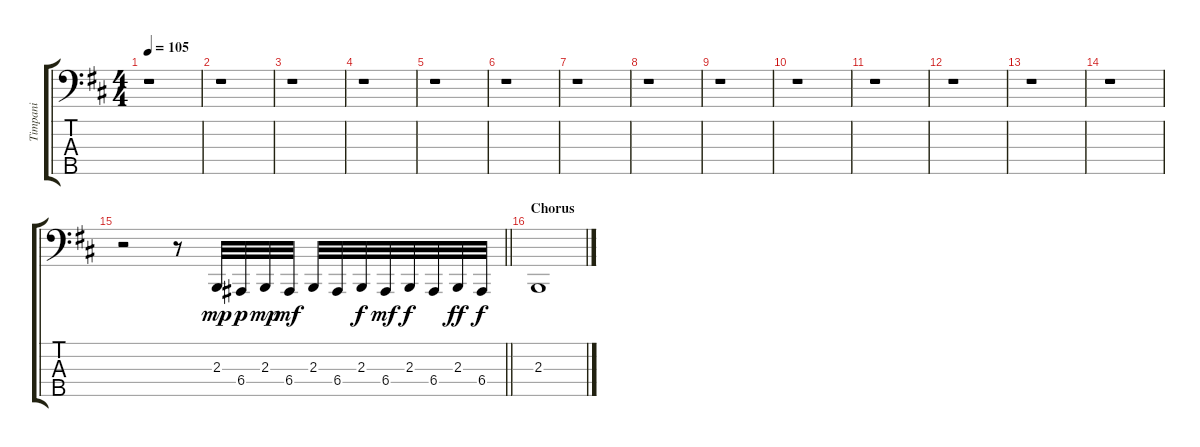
\track ("Timpani" "Timpani") {instrument timpani}
\staff {score tabs}
\tuning (G2 D2 A1 E1 B0) {hide}
\ts (4 4)
\tempo 105
\clef f4
\ks d
r.1{dy mp} |
r.1 |
r.1 |
r.1 |
r.1 |
r.1 |
r.1 |
r.1 |
r.1 |
r.1 |
r.1 |
r.1 |
r.1 |
r.1 |
\barLineRight lightlight
r.2 r.8 2.3.32 6.4.32{dy p} 2.3.32{dy mp} 6.4.32{dy mf} 2.3.32 6.4.32 2.3.32{dy f} 6.4.32{dy mf} 2.3.32{dy f} 6.4.32 2.3.32{dy ff} 6.4.32{dy f} |
\section ("" "Chorus")
2.3.1
